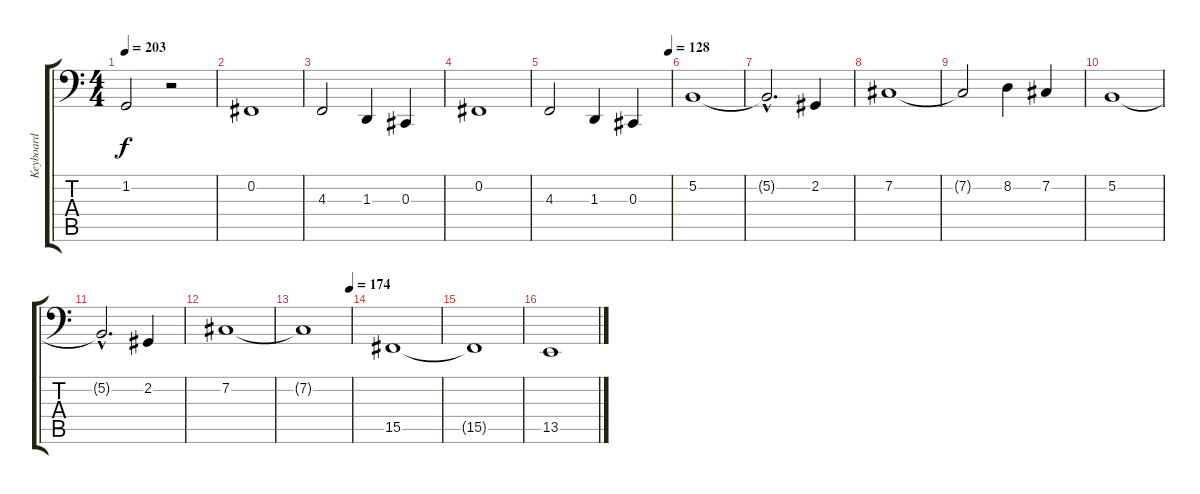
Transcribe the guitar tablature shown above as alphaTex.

\track ("Keyboard" "Keyboard") {instrument stringensemble1}
\staff {score tabs}
\tuning (B2 Gb2 Db2 Ab1 Eb1 Bb0) {hide}
\ts (4 4)
\tempo 203
\clef f4
\ks c
1.2.2{dy f} r.2 |
0.2.1{volume 14} |
4.3.2 1.3.4 0.3.4 |
0.2.1{volume 14} |
\tempo (128 0.984375)
4.3.2 1.3.4 0.3.4 |
5.2.1 |
5.2{hac t}.2{d} 2.2.4 |
7.2.1 |
7.2{t}.2 8.2.4 7.2.4 |
5.2.1 |
5.2{hac t}.2{d} 2.2.4 |
7.2.1 |
\tempo (174 0.984375)
7.2{t}.1 |
15.5.1 |
15.5{t}.1 |
13.5.1
